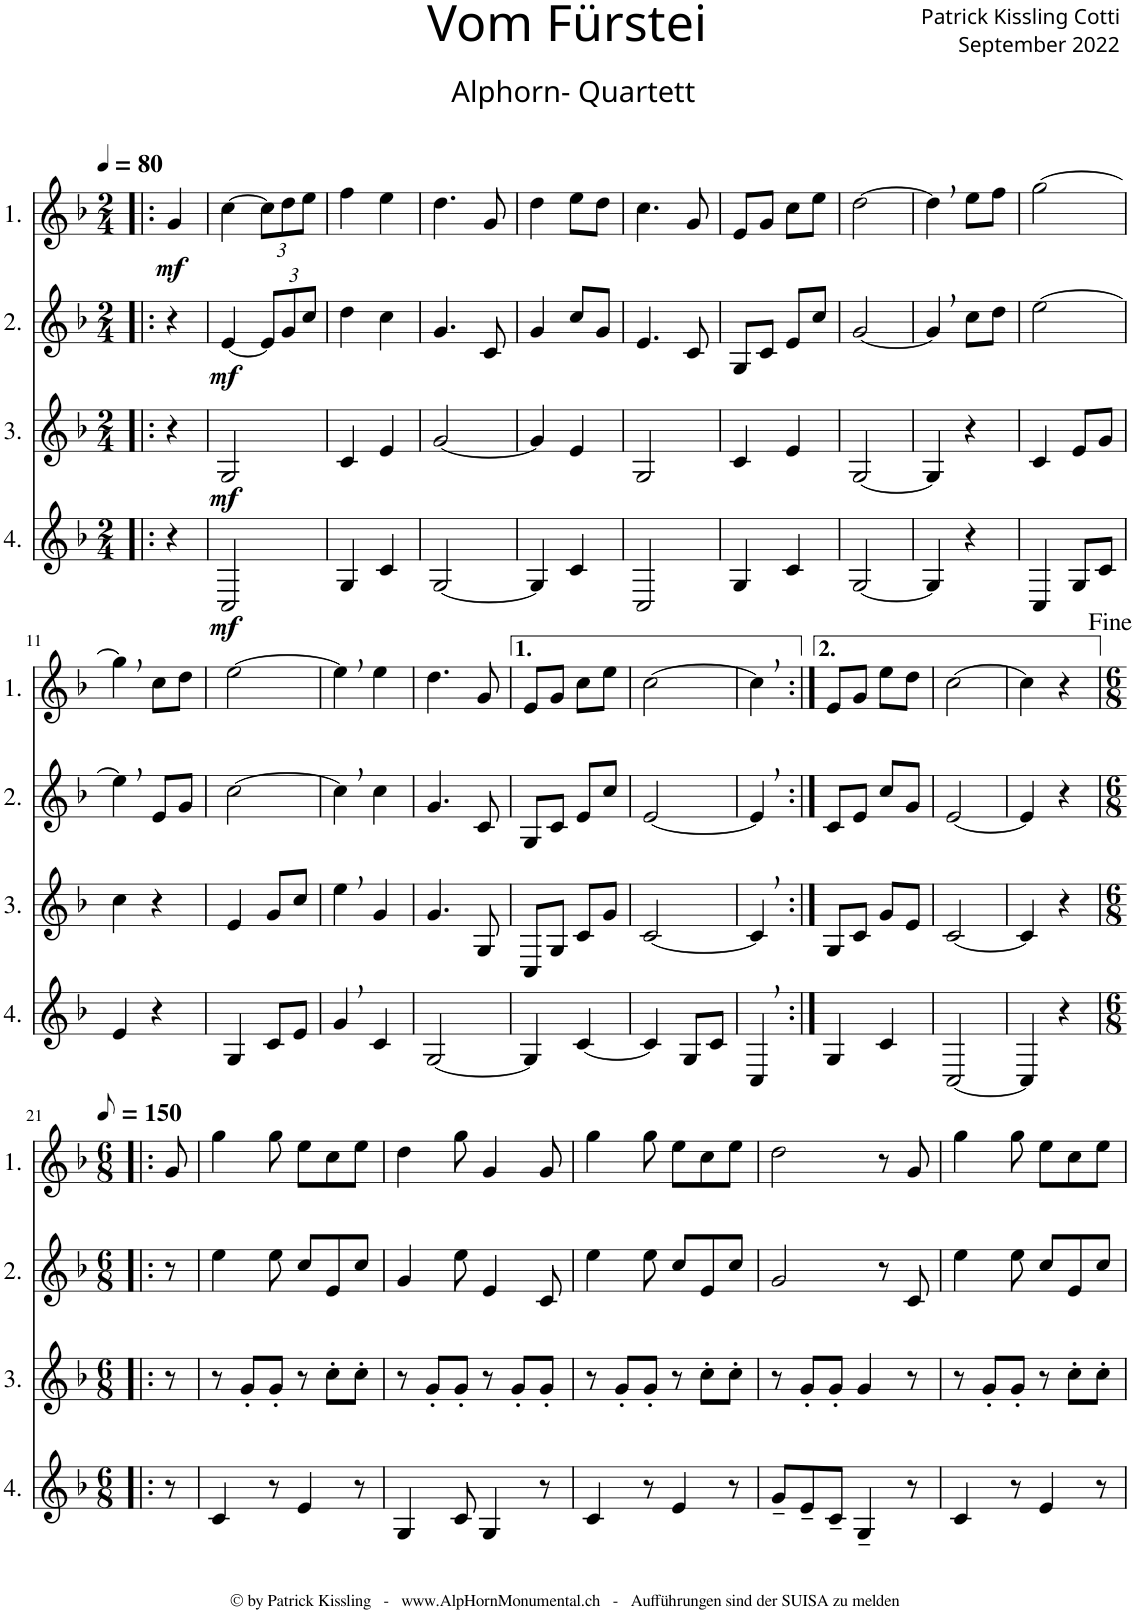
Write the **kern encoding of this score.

**kern	**dynam	**kern	**dynam	**kern	**dynam	**kern	**dynam
*part4	*part4	*part3	*part3	*part2	*part2	*part1	*part1
*staff4	*staff4	*staff3	*staff3	*staff2	*staff2	*staff1	*staff1
*I"4.	*	*I"3.	*	*I"2.	*	*I"1.	*
*clefG2	*	*clefG2	*	*clefG2	*	*clefG2	*
*Trd4c7	*	*Trd4c7	*	*Trd4c7	*	*Trd4c7	*
*k[b-]	*	*k[b-]	*	*k[b-]	*	*k[b-]	*
*M2/4	*	*M2/4	*	*M2/4	*	*M2/4	*
*MM80	*	*MM80	*	*MM80	*	*MM80	*
=1!|:	=1!|:	=1!|:	=1!|:	=1!|:	=1!|:	=1!|:	=1!|:
!	!	!	!	!	!	!	!LO:DY:b
4r	.	4r	.	4r	.	4g/	mf
=2	=2	=2	=2	=2	=2	=2	=2
!	!LO:DY:b	!	!LO:DY:b	!	!LO:DY:b	!	!
2C/	mf	2G/	mf	[4e/	mf	[4cc\	.
*	*	*	*	*Xbrackettup	*	*Xbrackettup	*
.	.	.	.	12e/L]	.	12cc\L]	.
.	.	.	.	12g/	.	12dd\	.
.	.	.	.	12cc/J	.	12ee\J	.
=3	=3	=3	=3	=3	=3	=3	=3
4G/	.	4c/	.	4dd\	.	4ff\	.
4c/	.	4e/	.	4cc\	.	4ee\	.
=4	=4	=4	=4	=4	=4	=4	=4
[2G/	.	[2g/	.	4.g/	.	4.dd\	.
.	.	.	.	8c/	.	8g/	.
=5	=5	=5	=5	=5	=5	=5	=5
4G/]	.	4g/]	.	4g/	.	4dd\	.
4c/	.	4e/	.	8cc/L	.	8ee\L	.
.	.	.	.	8g/J	.	8dd\J	.
=6	=6	=6	=6	=6	=6	=6	=6
2C/	.	2G/	.	4.e/	.	4.cc\	.
.	.	.	.	8c/	.	8g/	.
=7	=7	=7	=7	=7	=7	=7	=7
4G/	.	4c/	.	8G/L	.	8e/L	.
.	.	.	.	8c/J	.	8g/J	.
4c/	.	4e/	.	8e/L	.	8cc\L	.
.	.	.	.	8cc/J	.	8ee\J	.
=8	=8	=8	=8	=8	=8	=8	=8
[2G/	.	[2G/	.	[2g/	.	[2dd\	.
=9	=9	=9	=9	=9	=9	=9	=9
4G/]	.	4G/]	.	4g,/]	.	4dd,\]	.
4r	.	4r	.	8cc\L	.	8ee\L	.
.	.	.	.	8dd\J	.	8ff\J	.
=10	=10	=10	=10	=10	=10	=10	=10
4C/	.	4c/	.	[2ee\	.	[2gg\	.
8G/L	.	8e/L	.	.	.	.	.
8c/J	.	8g/J	.	.	.	.	.
!!LO:LB:g=z
=11	=11	=11	=11	=11	=11	=11	=11
4e/	.	4cc\	.	4ee,\]	.	4gg,\]	.
4r	.	4r	.	8e/L	.	8cc\L	.
.	.	.	.	8g/J	.	8dd\J	.
=12	=12	=12	=12	=12	=12	=12	=12
4G/	.	4e/	.	[2cc\	.	[2ee\	.
8c/L	.	8g/L	.	.	.	.	.
8e/J	.	8cc/J	.	.	.	.	.
=13	=13	=13	=13	=13	=13	=13	=13
4g,/	.	4ee,\	.	4cc,\]	.	4ee,\]	.
4c/	.	4g/	.	4cc\	.	4ee\	.
=14	=14	=14	=14	=14	=14	=14	=14
[2G/	.	4.g/	.	4.g/	.	4.dd\	.
.	.	8G/	.	8c/	.	8g/	.
=15	=15	=15	=15	=15	=15	=15	=15
4G/]	.	8C/L	.	8G/L	.	8e/L	.
.	.	8G/J	.	8c/J	.	8g/J	.
[4c/	.	8c/L	.	8e/L	.	8cc\L	.
.	.	8g/J	.	8cc/J	.	8ee\J	.
=16	=16	=16	=16	=16	=16	=16	=16
4c/]	.	[2c/	.	[2e/	.	[2cc\	.
8G/L	.	.	.	.	.	.	.
8c/J	.	.	.	.	.	.	.
=17	=17	=17	=17	=17	=17	=17	=17
4C,/	.	4c,/]	.	4e,/]	.	4cc,\]	.
=18:|!	=18:|!	=18:|!	=18:|!	=18:|!	=18:|!	=18:|!	=18:|!
4G/	.	8G/L	.	8c/L	.	8e/L	.
.	.	8c/J	.	8e/J	.	8g/J	.
4c/	.	8g/L	.	8cc/L	.	8ee\L	.
.	.	8e/J	.	8g/J	.	8dd\J	.
=19	=19	=19	=19	=19	=19	=19	=19
[2C/	.	[2c/	.	[2e/	.	[2cc\	.
=20	=20	=20	=20	=20	=20	=20	=20
4C/]	.	4c/]	.	4e/]	.	4cc\]	.
4r	.	4r	.	4r	.	4r	.
!!LO:LB:g=z
=21!|:	=21!|:	=21!|:	=21!|:	=21!|:	=21!|:	=21!|:	=21!|:
*M6/8	*	*M6/8	*	*M6/8	*	*M6/8	*
*	*	*	*	*	*	*MM75	*
8r	.	8r	.	8r	.	8g/	.
=22	=22	=22	=22	=22	=22	=22	=22
4c/	.	8r	.	4ee\	.	4gg\	.
.	.	8g'/L	.	.	.	.	.
8r	.	8g'/J	.	8ee\	.	8gg\	.
4e/	.	8r	.	8cc/L	.	8ee\L	.
.	.	8cc'\L	.	8e/	.	8cc\	.
8r	.	8cc'\J	.	8cc/J	.	8ee\J	.
=23	=23	=23	=23	=23	=23	=23	=23
4G/	.	8r	.	4g/	.	4dd\	.
.	.	8g'/L	.	.	.	.	.
8c/	.	8g'/J	.	8ee\	.	8gg\	.
4G/	.	8r	.	4e/	.	4g/	.
.	.	8g'/L	.	.	.	.	.
8r	.	8g'/J	.	8c/	.	8g/	.
=24	=24	=24	=24	=24	=24	=24	=24
4c/	.	8r	.	4ee\	.	4gg\	.
.	.	8g'/L	.	.	.	.	.
8r	.	8g'/J	.	8ee\	.	8gg\	.
4e/	.	8r	.	8cc/L	.	8ee\L	.
.	.	8cc'\L	.	8e/	.	8cc\	.
8r	.	8cc'\J	.	8cc/J	.	8ee\J	.
=25	=25	=25	=25	=25	=25	=25	=25
8g~/L	.	8r	.	2g/	.	2dd\	.
8e~/	.	8g'/L	.	.	.	.	.
8c~/J	.	8g'/J	.	.	.	.	.
4G~/	.	4g/	.	.	.	.	.
.	.	.	.	8r	.	8r	.
8r	.	8r	.	8c/	.	8g/	.
=26	=26	=26	=26	=26	=26	=26	=26
4c/	.	8r	.	4ee\	.	4gg\	.
.	.	8g'/L	.	.	.	.	.
8r	.	8g'/J	.	8ee\	.	8gg\	.
4e/	.	8r	.	8cc/L	.	8ee\L	.
.	.	8cc'\L	.	8e/	.	8cc\	.
8r	.	8cc'\J	.	8cc/J	.	8ee\J	.
=	=	=	=	=	=	=	=
*-	*-	*-	*-	*-	*-	*-	*-
